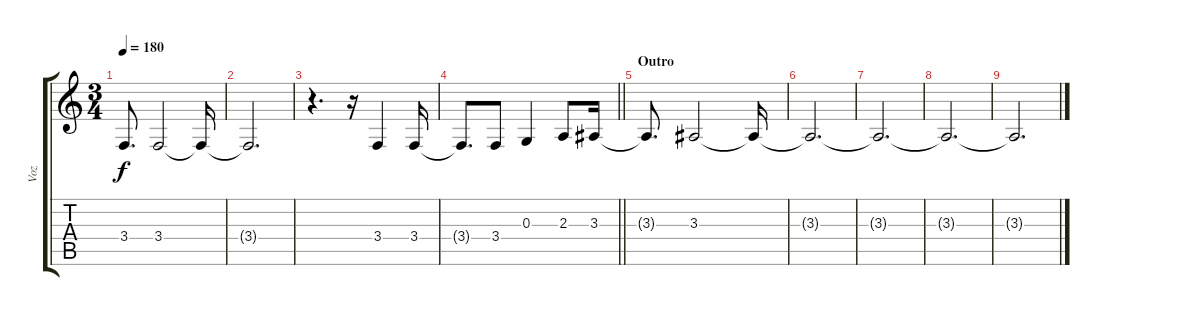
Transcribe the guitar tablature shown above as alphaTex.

\track ("Voz" "Voz") {instrument violin}
\staff {score tabs}
\tuning (E4 B3 G3 D3 A2 E2) {hide}
\ts (3 4)
\tempo 180
\clef g2
\ks c
3.4{t}.8{d dy f} 3.4.2 3.4{t}.16 |
3.4{t}.2{d} |
r.4{d} r.16 3.4.4 3.4.16 |
\barLineRight lightlight
3.4{t}.8{d} 3.4.8 0.3.4 2.3.8 3.3.16 |
\section ("" "Outro")
3.3{t}.8{d} 3.3.2 3.3{t}.16 |
3.3{t}.2{d} |
3.3{t}.2{d volume 3} |
3.3{t}.2{d} |
3.3{t}.2{d}
